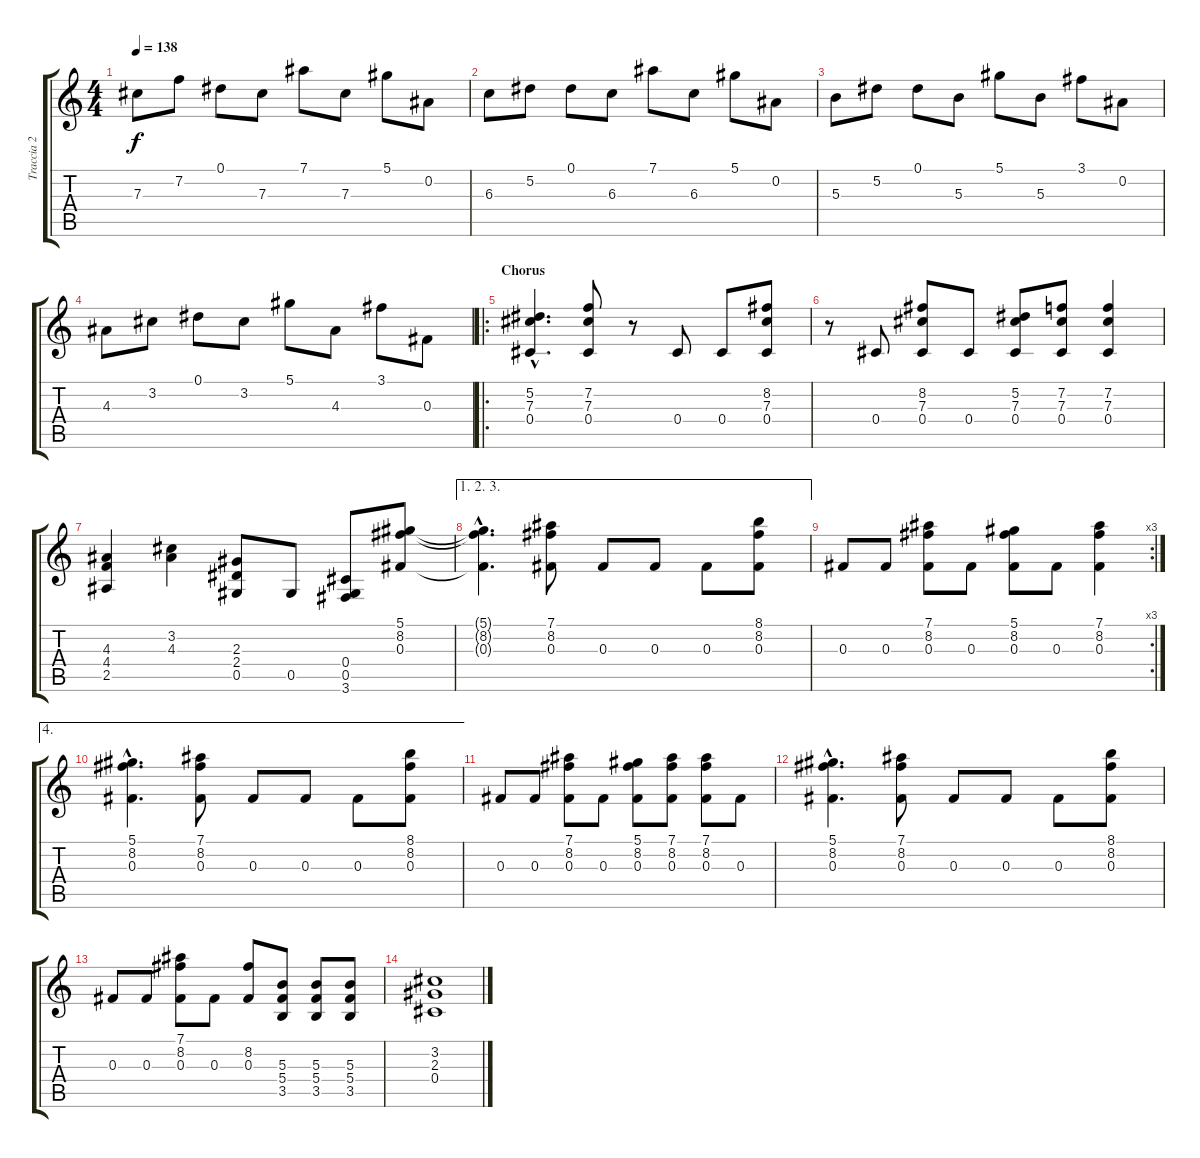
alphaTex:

\track ("Traccia 2" "Traccia 2") {instrument distortionguitar}
\staff {score tabs}
\tuning (Eb4 Bb3 Gb3 Db3 Ab2 Eb2) {hide}
\ts (4 4)
\tempo 138
\clef g2
\ks c
7.3.8{dy f} 7.2.8 0.1.8 7.3.8 7.1.8 7.3.8 5.1.8 0.2.8 |
6.3.8 5.2.8 0.1.8 6.3.8 7.1.8 6.3.8 5.1.8 0.2.8 |
5.3.8 5.2.8 0.1.8 5.3.8 5.1.8 5.3.8 3.1.8 0.2.8 |
4.3.8 3.2.8 0.1.8 3.2.8 5.1.8 4.3.8 3.1.8 0.3.8 |
\ro
\section ("" "Chorus")
(5.2{hac} 7.3{hac} 0.4{hac}).4{d volume 13 balance 14 instrument distortionguitar} (7.2 7.3 0.4).8 r.8 0.4.8 0.4.8 (8.2 7.3 0.4).8 |
r.8 0.4.8 (8.2 7.3 0.4).8 0.4.8 (5.2 7.3 0.4).8 (7.2 7.3 0.4).8 (7.2 7.3 0.4).4 |
(4.3 4.4 2.5).4 (3.2 4.3).4 (2.3 2.4 0.5).8 0.5.8 (0.4 0.5 3.6).8 (5.1 8.2 0.3).8 |
\ae (1 2 3)
(5.1{hac t} 8.2{hac t} 0.3{hac t}).4{d} (7.1 8.2 0.3).8 0.3.8 0.3.8 0.3.8 (8.1 8.2 0.3).8 |
\rc 3
0.3.8 0.3.8 (7.1 8.2 0.3).8 0.3.8 (5.1 8.2 0.3).8 0.3.8 (7.1 8.2 0.3).4 |
\ae 4
(5.1{hac} 8.2{hac} 0.3{hac}).4{d} (7.1 8.2 0.3).8 0.3.8 0.3.8 0.3.8 (8.1 8.2 0.3).8 |
0.3.8 0.3.8 (7.1 8.2 0.3).8 0.3.8 (5.1 8.2 0.3).8 (7.1 8.2 0.3).8 (7.1 8.2 0.3).8 0.3.8 |
(5.1{hac} 8.2{hac} 0.3{hac}).4{d} (7.1 8.2 0.3).8 0.3.8 0.3.8 0.3.8 (8.1 8.2 0.3).8 |
0.3.8 0.3.8 (7.1 8.2 0.3).8 0.3.8 (8.2 0.3).8 (5.3 5.4 3.5).8 (5.3 5.4 3.5).8 (5.3 5.4 3.5).8 |
(3.2 2.3 0.4).1
